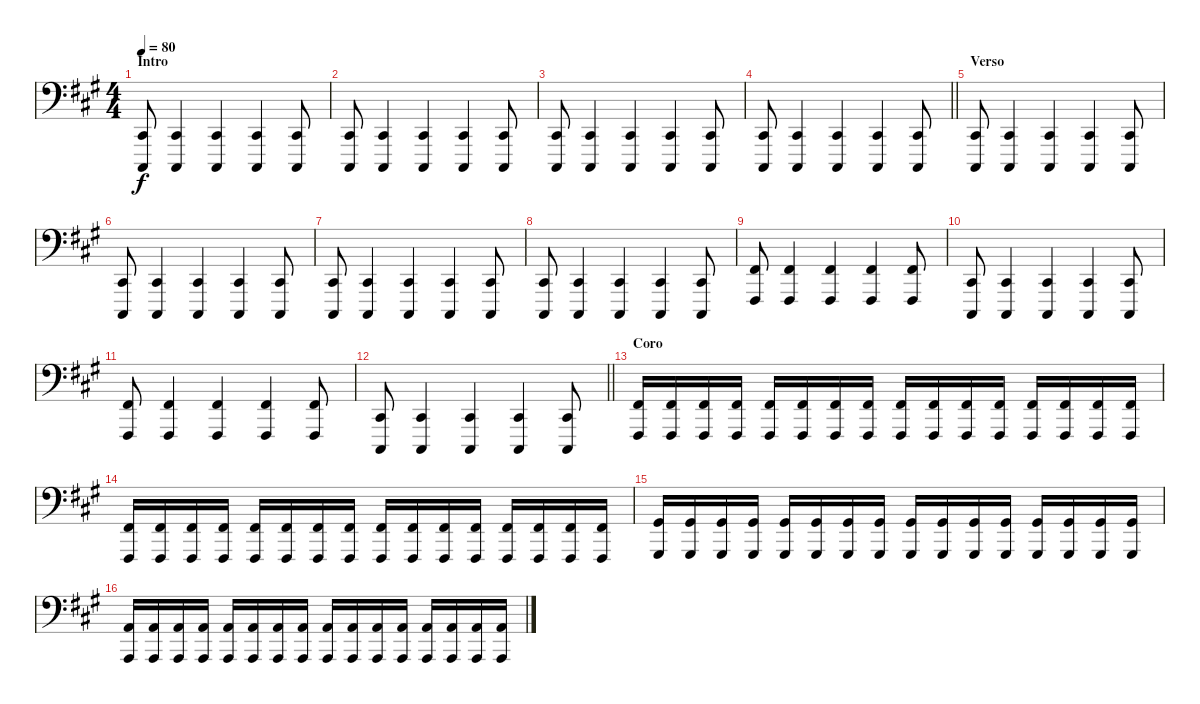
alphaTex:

\track "" {instrument acousticgrandpiano}
\staff {score}
\tuning (E2 B1 G1 D1 A0 E0 C0) {hide}
\ts (4 4)
\section ("" "Intro")
\tempo 80
\clef f4
\ks f#minor
(4.5 1.7).8{ot 8vb dy f instrument acousticgrandpiano} (4.5 1.7).4{ot 8vb} (4.5 1.7).4{ot 8vb} (4.5 1.7).4{ot 8vb} (4.5 1.7).8{ot 8vb} |
(4.5 1.7).8{ot 8vb} (4.5 1.7).4{ot 8vb} (4.5 1.7).4{ot 8vb} (4.5 1.7).4{ot 8vb} (4.5 1.7).8{ot 8vb} |
(4.5 1.7).8{ot 8vb} (4.5 1.7).4{ot 8vb} (4.5 1.7).4{ot 8vb} (4.5 1.7).4{ot 8vb} (4.5 1.7).8{ot 8vb} |
\barLineRight lightlight
(4.5 1.7).8{ot 8vb} (4.5 1.7).4{ot 8vb} (4.5 1.7).4{ot 8vb} (4.5 1.7).4{ot 8vb} (4.5 1.7).8{ot 8vb} |
\section ("" "Verso")
(4.5 1.7).8{ot 8vb} (4.5 1.7).4{ot 8vb} (4.5 1.7).4{ot 8vb} (4.5 1.7).4{ot 8vb} (4.5 1.7).8{ot 8vb} |
(4.5 1.7).8{ot 8vb} (4.5 1.7).4{ot 8vb} (4.5 1.7).4{ot 8vb} (4.5 1.7).4{ot 8vb} (4.5 1.7).8{ot 8vb} |
(4.5 1.7).8{ot 8vb} (4.5 1.7).4{ot 8vb} (4.5 1.7).4{ot 8vb} (4.5 1.7).4{ot 8vb} (4.5 1.7).8{ot 8vb} |
(4.5 1.7).8{ot 8vb} (4.5 1.7).4{ot 8vb} (4.5 1.7).4{ot 8vb} (4.5 1.7).4{ot 8vb} (4.5 1.7).8{ot 8vb} |
(4.4 2.6).8{ot 8vb} (4.4 2.6).4{ot 8vb} (4.4 2.6).4{ot 8vb} (4.4 2.6).4{ot 8vb} (4.4 2.6).8{ot 8vb} |
(4.5 1.7).8{ot 8vb} (4.5 1.7).4{ot 8vb} (4.5 1.7).4{ot 8vb} (4.5 1.7).4{ot 8vb} (4.5 1.7).8{ot 8vb} |
(4.4 2.6).8{ot 8vb} (4.4 2.6).4{ot 8vb} (4.4 2.6).4{ot 8vb} (4.4 2.6).4{ot 8vb} (4.4 2.6).8{ot 8vb} |
\barLineRight lightlight
(4.5 1.7).8{ot 8vb} (4.5 1.7).4{ot 8vb} (4.5 1.7).4{ot 8vb} (4.5 1.7).4{ot 8vb} (4.5 1.7).8{ot 8vb} |
\section ("" "Coro")
(4.4 2.6).16{ot 8vb} (4.4 2.6).16{ot 8vb} (4.4 2.6).16{ot 8vb} (4.4 2.6).16{ot 8vb} (4.4 2.6).16{ot 8vb} (4.4 2.6).16{ot 8vb} (4.4 2.6).16{ot 8vb} (4.4 2.6).16{ot 8vb} (4.4 2.6).16{ot 8vb} (4.4 2.6).16{ot 8vb} (4.4 2.6).16{ot 8vb} (4.4 2.6).16{ot 8vb} (4.4 2.6).16{ot 8vb} (4.4 2.6).16{ot 8vb} (4.4 2.6).16{ot 8vb} (4.4 2.6).16{ot 8vb} |
(4.4 2.6).16{ot 8vb} (4.4 2.6).16{ot 8vb} (4.4 2.6).16{ot 8vb} (4.4 2.6).16{ot 8vb} (4.4 2.6).16{ot 8vb} (4.4 2.6).16{ot 8vb} (4.4 2.6).16{ot 8vb} (4.4 2.6).16{ot 8vb} (4.4 2.6).16{ot 8vb} (4.4 2.6).16{ot 8vb} (4.4 2.6).16{ot 8vb} (4.4 2.6).16{ot 8vb} (4.4 2.6).16{ot 8vb} (4.4 2.6).16{ot 8vb} (4.4 2.6).16{ot 8vb} (4.4 2.6).16{ot 8vb} |
(6.4 4.6).16{ot 8vb} (6.4 4.6).16{ot 8vb} (6.4 4.6).16{ot 8vb} (6.4 4.6).16{ot 8vb} (6.4 4.6).16{ot 8vb} (6.4 4.6).16{ot 8vb} (6.4 4.6).16{ot 8vb} (6.4 4.6).16{ot 8vb} (6.4 4.6).16{ot 8vb} (6.4 4.6).16{ot 8vb} (6.4 4.6).16{ot 8vb} (6.4 4.6).16{ot 8vb} (6.4 4.6).16{ot 8vb} (6.4 4.6).16{ot 8vb} (6.4 4.6).16{ot 8vb} (6.4 4.6).16{ot 8vb} |
(2.3 0.5).16{ot 8vb} (2.3 0.5).16{ot 8vb} (2.3 0.5).16{ot 8vb} (2.3 0.5).16{ot 8vb} (2.3 0.5).16{ot 8vb} (2.3 0.5).16{ot 8vb} (2.3 0.5).16{ot 8vb} (2.3 0.5).16{ot 8vb} (2.3 0.5).16{ot 8vb} (2.3 0.5).16{ot 8vb} (2.3 0.5).16{ot 8vb} (2.3 0.5).16{ot 8vb} (2.3 0.5).16{ot 8vb} (2.3 0.5).16{ot 8vb} (2.3 0.5).16{ot 8vb} (2.3 0.5).16{ot 8vb}
